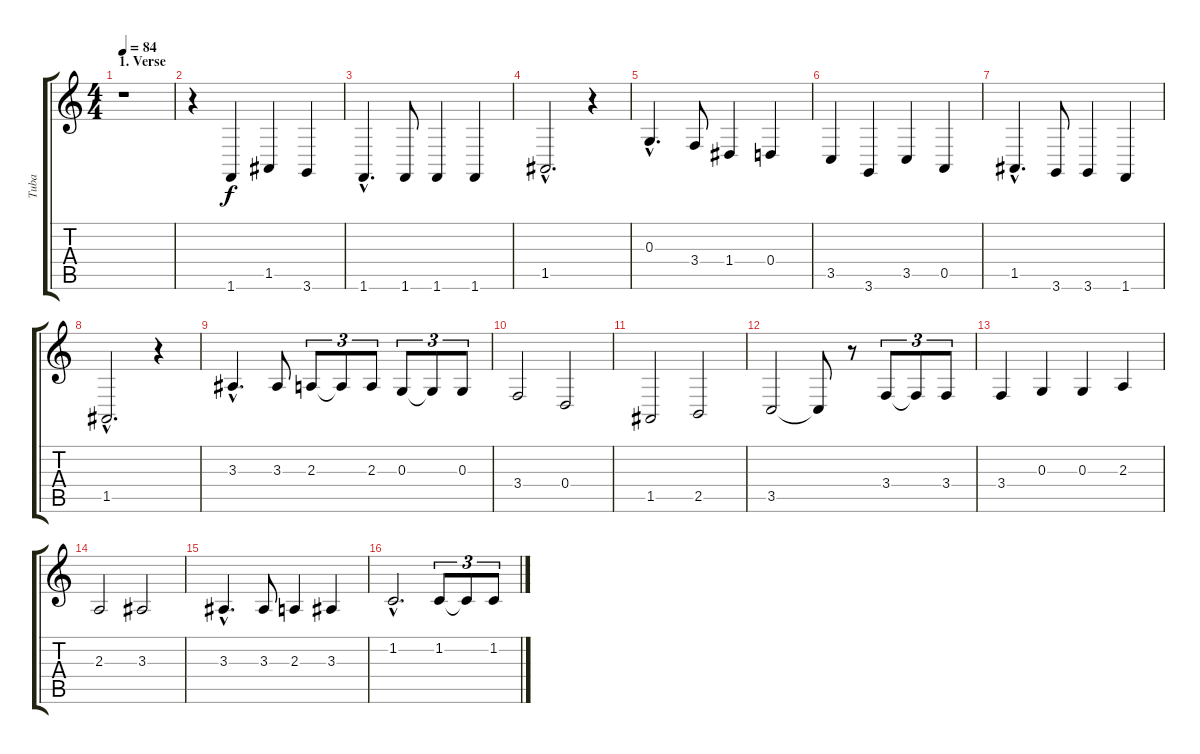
\track ("Tuba" "Tuba") {instrument tuba}
\staff {score tabs}
\tuning (E4 B3 G3 D3 A2 E2) {hide}
\ts (4 4)
\section ("" "1. Verse")
\tempo 84
\clef g2
\ks c
r.1{dy f instrument tuba} |
r.4 1.6.4 1.5.4 3.6.4 |
1.6{hac}.4{d} 1.6.8 1.6.4 1.6.4 |
1.5{hac}.2{d} r.4 |
0.3{hac}.4{d} 3.4.8 1.4.4 0.4.4 |
3.5.4 3.6.4 3.5.4 0.5.4 |
1.5{hac}.4{d} 3.6.8 3.6.4 1.6.4 |
1.5{hac}.2{d} r.4 |
3.3{hac}.4{d} 3.3.8 2.3.8{tu (3 2)} 2.3{t}.8{tu (3 2)} 2.3.8{tu (3 2)} 0.3.8{tu (3 2)} 0.3{t}.8{tu (3 2)} 0.3.8{tu (3 2)} |
3.4.2 0.4.2 |
1.5.2 2.5.2 |
3.5.2 3.5{t}.8 r.8 3.4.8{tu (3 2)} 3.4{t}.8{tu (3 2)} 3.4.8{tu (3 2)} |
3.4.4 0.3.4 0.3.4 2.3.4 |
2.3.2 3.3.2 |
3.3{hac}.4{d} 3.3.8 2.3.4 3.3.4 |
1.2{hac}.2{d} 1.2.8{tu (3 2)} 1.2{t}.8{tu (3 2)} 1.2.8{tu (3 2)}
